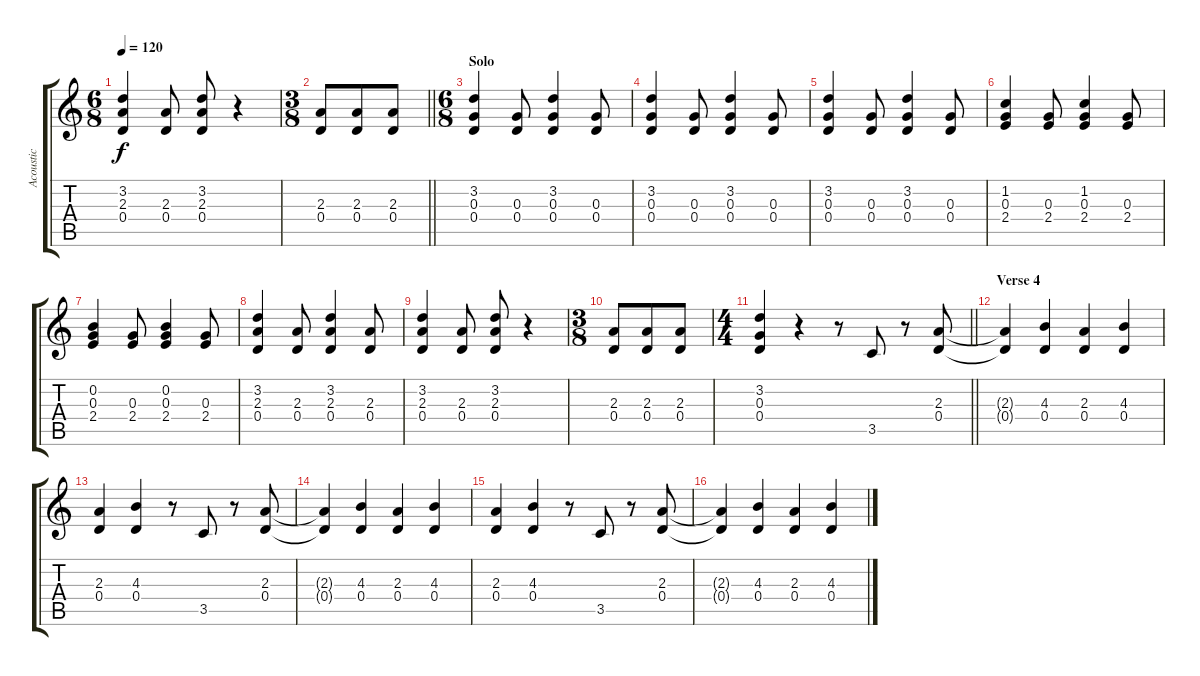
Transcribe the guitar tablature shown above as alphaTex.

\track ("Acoustic" "Acoustic") {instrument acousticguitarsteel}
\staff {score tabs}
\tuning (E4 B3 G3 D3 A2 E2) {hide}
\ts (6 8)
\tempo 120
\clef g2
\ks c
(3.2 2.3 0.4).4{dy f} (2.3 0.4).8 (3.2 2.3 0.4).8 r.4 |
\ts (3 8)
\barLineRight lightlight
(2.3 0.4).8 (2.3 0.4).8 (2.3 0.4).8 |
\ts (6 8)
\section ("" "Solo")
(3.2 0.3 0.4).4 (0.3 0.4).8 (3.2 0.3 0.4).4 (0.3 0.4).8 |
(3.2 0.3 0.4).4 (0.3 0.4).8 (3.2 0.3 0.4).4 (0.3 0.4).8 |
(3.2 0.3 0.4).4 (0.3 0.4).8 (3.2 0.3 0.4).4 (0.3 0.4).8 |
(1.2 0.3 2.4).4 (0.3 2.4).8 (1.2 0.3 2.4).4 (0.3 2.4).8 |
(0.2 0.3 2.4).4 (0.3 2.4).8 (0.2 0.3 2.4).4 (0.3 2.4).8 |
(3.2 2.3 0.4).4 (2.3 0.4).8 (3.2 2.3 0.4).4 (2.3 0.4).8 |
(3.2 2.3 0.4).4 (2.3 0.4).8 (3.2 2.3 0.4).8 r.4 |
\ts (3 8)
(2.3 0.4).8 (2.3 0.4).8 (2.3 0.4).8 |
\ts (4 4)
\barLineRight lightlight
(3.2 0.3 0.4).4 r.4 r.8 3.5.8 r.8 (2.3 0.4).8 |
\section ("" "Verse 4")
(2.3{t} 0.4{t}).4 (4.3 0.4).4 (2.3 0.4).4 (4.3 0.4).4 |
(2.3 0.4).4 (4.3 0.4).4 r.8 3.5.8 r.8 (2.3 0.4).8 |
(2.3{t} 0.4{t}).4 (4.3 0.4).4 (2.3 0.4).4 (4.3 0.4).4 |
(2.3 0.4).4 (4.3 0.4).4 r.8 3.5.8 r.8 (2.3 0.4).8 |
(2.3{t} 0.4{t}).4 (4.3 0.4).4 (2.3 0.4).4 (4.3 0.4).4
